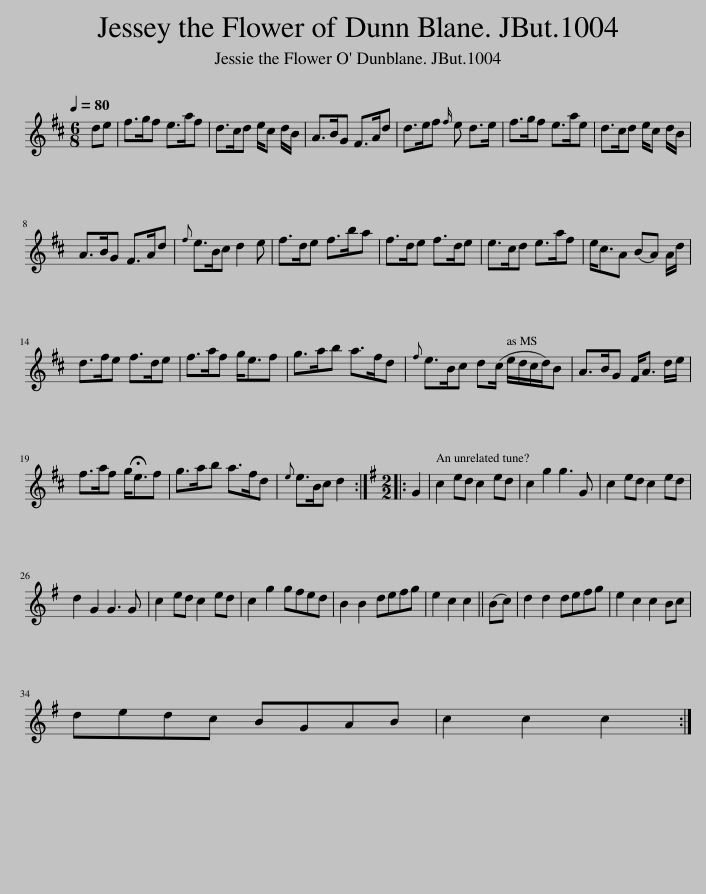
X:1
L:1/8
Q:1/4=80
M:6/8
I:linebreak $
K:D
V:1 treble
V:1
 de | f>gf e>af | d>cd e/c d/B/ | A>BG F>Ad | d>ef{f} e d>e | %5
 f>gf e>ae | d>cd e/c d/B/ |$ A>BG F>Ad |{f} e>Bc d2 e | f>de f>ba | %10
 f>de f>de | e>cd e>af | e<cA (BA) A/d/ |$ d>fe f>de | f>af g<ef | %15
 g>ab a>fd |{f} e>Bc d(c/ e/d/c/d/)B | A>BG F<A d/e/ |$ f>af g<!fermata!ef | g>ab a>fd | %20
{e} e>Bc d2 ::[K:G][M:2/2] G2 | c2 ed c2 ed | c2 g2 g3 G | c2 ed c2 ed |$ %25
 d2 G2 G3 G | c2 ed c2 ed | c2 g2 gfed | B2 B2 defg | e2 c2 c2 || %30
 (Bc) | d2 d2 defg | e2 c2 c2 Bc |$ dedc BGAB | c2 c2 c2 :| %35
